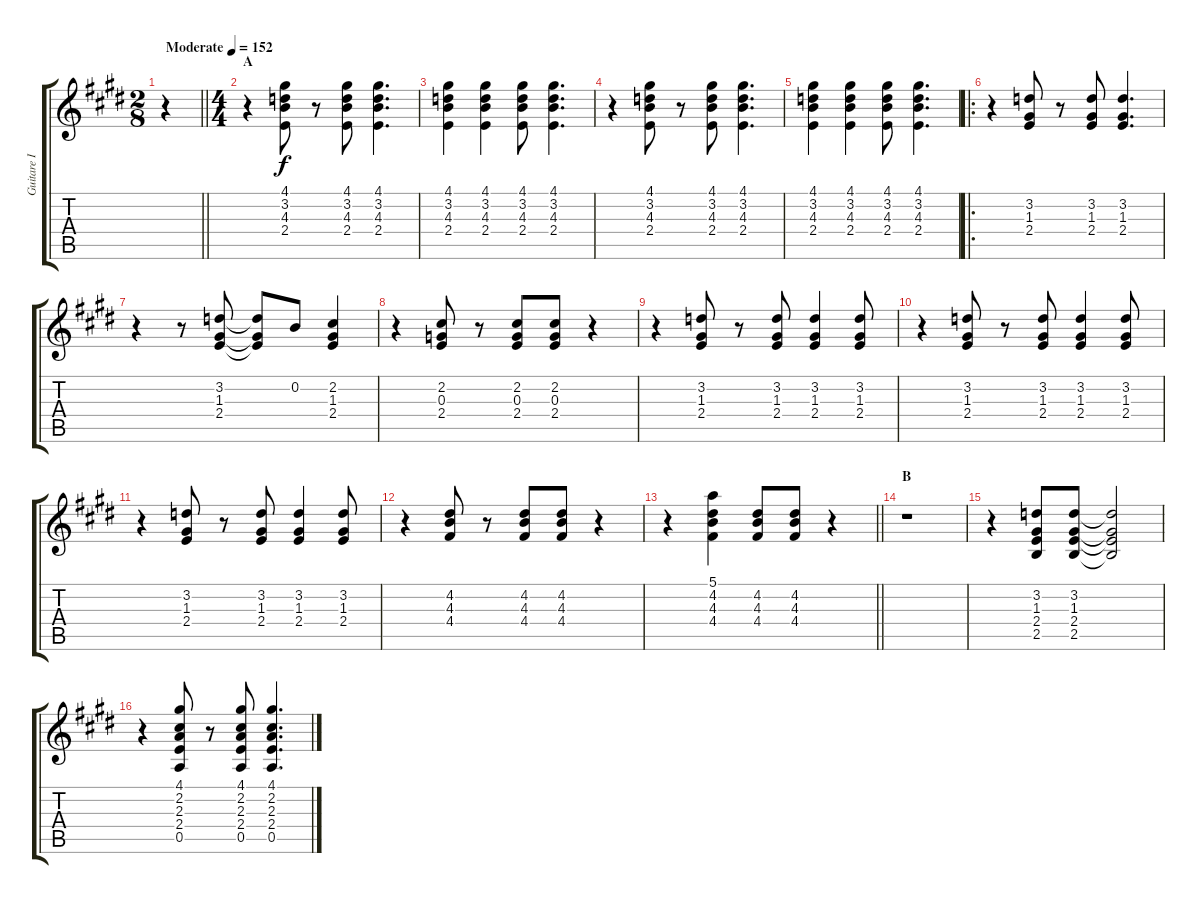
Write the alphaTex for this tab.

\track ("Guitare I" "Guitare I") {instrument electricguitarclean}
\staff {score tabs}
\tuning (E4 B3 G3 D3 A2 E2) {hide}
\ts (2 8)
\tempo (152 "Moderate")
\clef g2
\barLineRight lightlight
\ks e
r.4{dy f instrument electricguitarclean} |
\ts (4 4)
\section ("" "A")
r.4 (4.1 3.2 4.3 2.4).8 r.8 (4.1 3.2 4.3 2.4).8 (4.1 3.2 4.3 2.4).4{d} |
(4.1 3.2 4.3 2.4).4 (4.1 3.2 4.3 2.4).4 (4.1 3.2 4.3 2.4).8 (4.1 3.2 4.3 2.4).4{d} |
r.4 (4.1 3.2 4.3 2.4).8 r.8 (4.1 3.2 4.3 2.4).8 (4.1 3.2 4.3 2.4).4{d} |
(4.1 3.2 4.3 2.4).4 (4.1 3.2 4.3 2.4).4 (4.1 3.2 4.3 2.4).8 (4.1 3.2 4.3 2.4).4{d} |
\ro
r.4 (3.2 1.3 2.4).8 r.8 (3.2 1.3 2.4).8 (3.2 1.3 2.4).4{d} |
r.4 r.8 (3.2 1.3 2.4).8 (3.2{t} 1.3{t} 2.4{t}).8 0.2.8 (2.2 1.3 2.4).4 |
r.4 (2.2 0.3 2.4).8 r.8 (2.2 0.3 2.4).8 (2.2 0.3 2.4).8 r.4 |
r.4 (3.2 1.3 2.4).8 r.8 (3.2 1.3 2.4).8 (3.2 1.3 2.4).4 (3.2 1.3 2.4).8 |
r.4 (3.2 1.3 2.4).8 r.8 (3.2 1.3 2.4).8 (3.2 1.3 2.4).4 (3.2 1.3 2.4).8 |
r.4 (3.2 1.3 2.4).8 r.8 (3.2 1.3 2.4).8 (3.2 1.3 2.4).4 (3.2 1.3 2.4).8 |
r.4 (4.2 4.3 4.4).8 r.8 (4.2 4.3 4.4).8 (4.2 4.3 4.4).8 r.4 |
\barLineRight lightlight
r.4 (5.1 4.2 4.3 4.4).4 (4.2 4.3 4.4).8 (4.2 4.3 4.4).8 r.4 |
\section ("" "B")
r.1 |
r.4 (3.2 1.3 2.4 2.5).8 (3.2 1.3 2.4 2.5).8 (3.2{t} 1.3{t} 2.4{t} 2.5{t}).2 |
r.4 (4.1 2.2 2.3 2.4 0.5).8 r.8 (4.1 2.2 2.3 2.4 0.5).8 (4.1 2.2 2.3 2.4 0.5).4{d}
